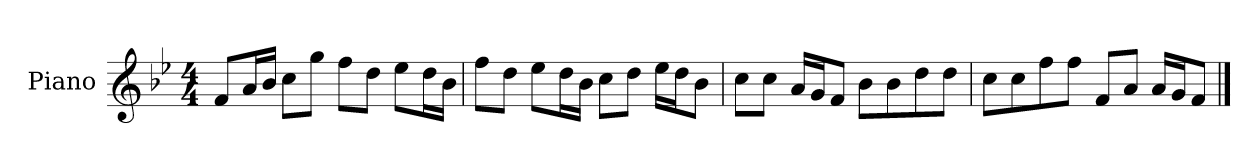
**kern
*part1
*staff1
*I"Piano
*I'P-no
*clefG2
*k[b-e-]
*M4/4
*MM90
=1
8f/L
16a/L
16b-/JJ
8cc\L
8gg\J
8ff\L
8dd\J
8ee-\L
16dd\L
16b-\JJ
=2
8ff\L
8dd\J
8ee-\L
16dd\L
16b-\JJ
8cc\L
8dd\J
16ee-\LL
16dd\J
8b-\J
=3
8cc\L
8cc\J
16a/LL
16g/J
8f/J
8b-\L
8b-\
8dd\
8dd\J
=4
8cc\L
8cc\
8ff\
8ff\J
8f/L
8a/J
16a/LL
16g/J
8f/J
==
*-
